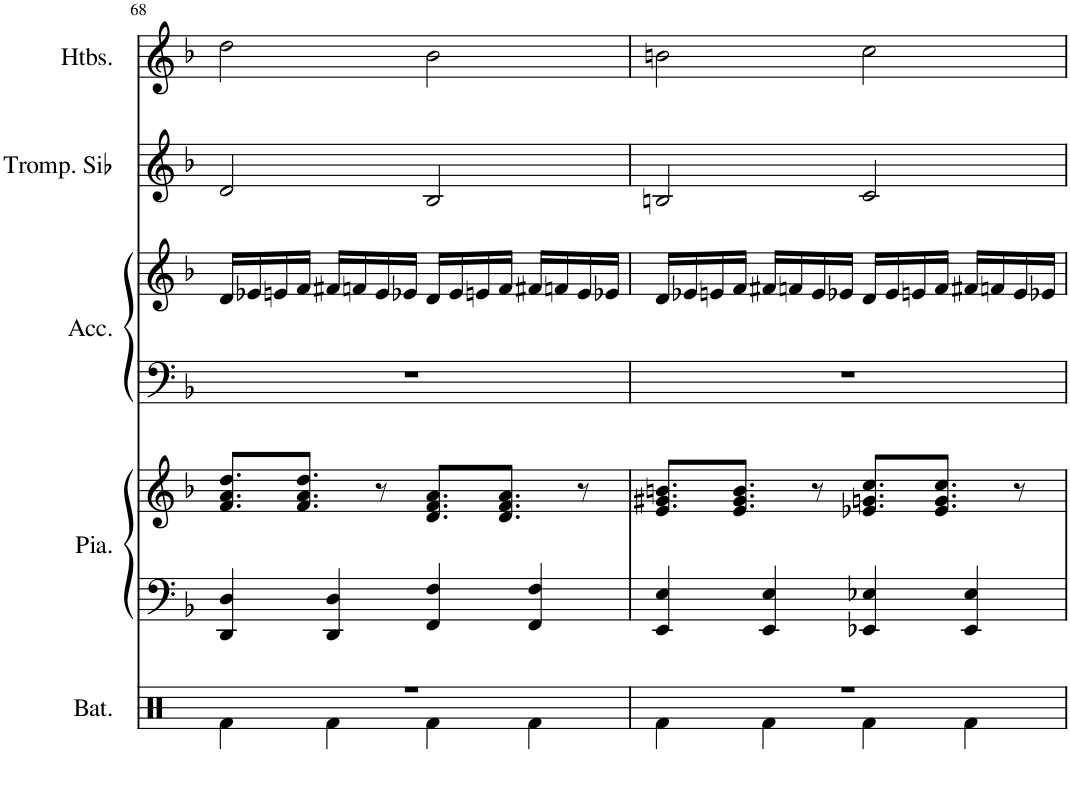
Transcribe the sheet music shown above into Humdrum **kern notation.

**kern	**kern	**kern	**kern	**kern	**kern	**kern
*part5	*part4	*part4	*part3	*part3	*part2	*part1
*staff7	*staff6	*staff5	*staff4	*staff3	*staff2	*staff1
*I"Batterie	*I"Piano	*	*I"Accordéon	*	*I"Trompette en Sib	*I"Hautbois
*I'Bat.	*I'Pia.	*	*I'Acc.	*	*I'Tromp. Sib	*I'Htbs.
!!LO:PB:g=z
*clefX	*clefF4	*clefG2	*clefF4	*clefG2	*clefG2	*clefG2
*	*	*	*	*	*ITrd1c2	*
*k[]	*k[b-]	*k[b-]	*k[b-]	*k[b-]	*k[b-]	*k[b-]
*M4/4	*M4/4	*M4/4	*M4/4	*M4/4	*M4/4	*M4/4
=68	=68	=68	=68	=68	=68	=68
*^	*	*	*	*	*	*
1r	4Rf\	4DD/ 4D/	8.f/ 8.a/ 8.dd/L	1r	16d/LL	2d/	2dd\
.	.	.	.	.	16e-X/	.	.
.	.	.	.	.	16en/	.	.
.	.	.	8.f/ 8.a/ 8.dd/J	.	16f/JJ	.	.
.	4Rf\	4DD/ 4D/	.	.	16f#X/LL	.	.
.	.	.	.	.	16fn/	.	.
.	.	.	8r	.	16e/	.	.
.	.	.	.	.	16e-X/JJ	.	.
.	4Rf\	4FF/ 4F/	8.d/ 8.f/ 8.a/L	.	16d/LL	2B-/	2b-\
.	.	.	.	.	16e-/	.	.
.	.	.	.	.	16en/	.	.
.	.	.	8.d/ 8.f/ 8.a/J	.	16f/JJ	.	.
.	4Rf\	4FF/ 4F/	.	.	16f#X/LL	.	.
.	.	.	.	.	16fn/	.	.
.	.	.	8r	.	16e/	.	.
.	.	.	.	.	16e-X/JJ	.	.
=69	=69	=69	=69	=69	=69	=69	=69
1r	4Rf\	4EE/ 4E/	8.e/ 8.g#X/ 8.bn/L	1r	16d/LL	2Bn/	2bn\
.	.	.	.	.	16e-X/	.	.
.	.	.	.	.	16en/	.	.
.	.	.	8.e/ 8.g#/ 8.b/J	.	16f/JJ	.	.
.	4Rf\	4EE/ 4E/	.	.	16f#X/LL	.	.
.	.	.	.	.	16fn/	.	.
.	.	.	8r	.	16e/	.	.
.	.	.	.	.	16e-X/JJ	.	.
.	4Rf\	4EE-X/ 4E-X/	8.e-X/ 8.gn/ 8.cc/L	.	16d/LL	2c/	2cc\
.	.	.	.	.	16e-/	.	.
.	.	.	.	.	16en/	.	.
.	.	.	8.e-/ 8.g/ 8.cc/J	.	16f/JJ	.	.
.	4Rf\	4EE-/ 4E-/	.	.	16f#X/LL	.	.
.	.	.	.	.	16fn/	.	.
.	.	.	8r	.	16e/	.	.
.	.	.	.	.	16e-X/JJ	.	.
*v	*v	*	*	*	*	*	*
=	=	=	=	=	=	=
*-	*-	*-	*-	*-	*-	*-
